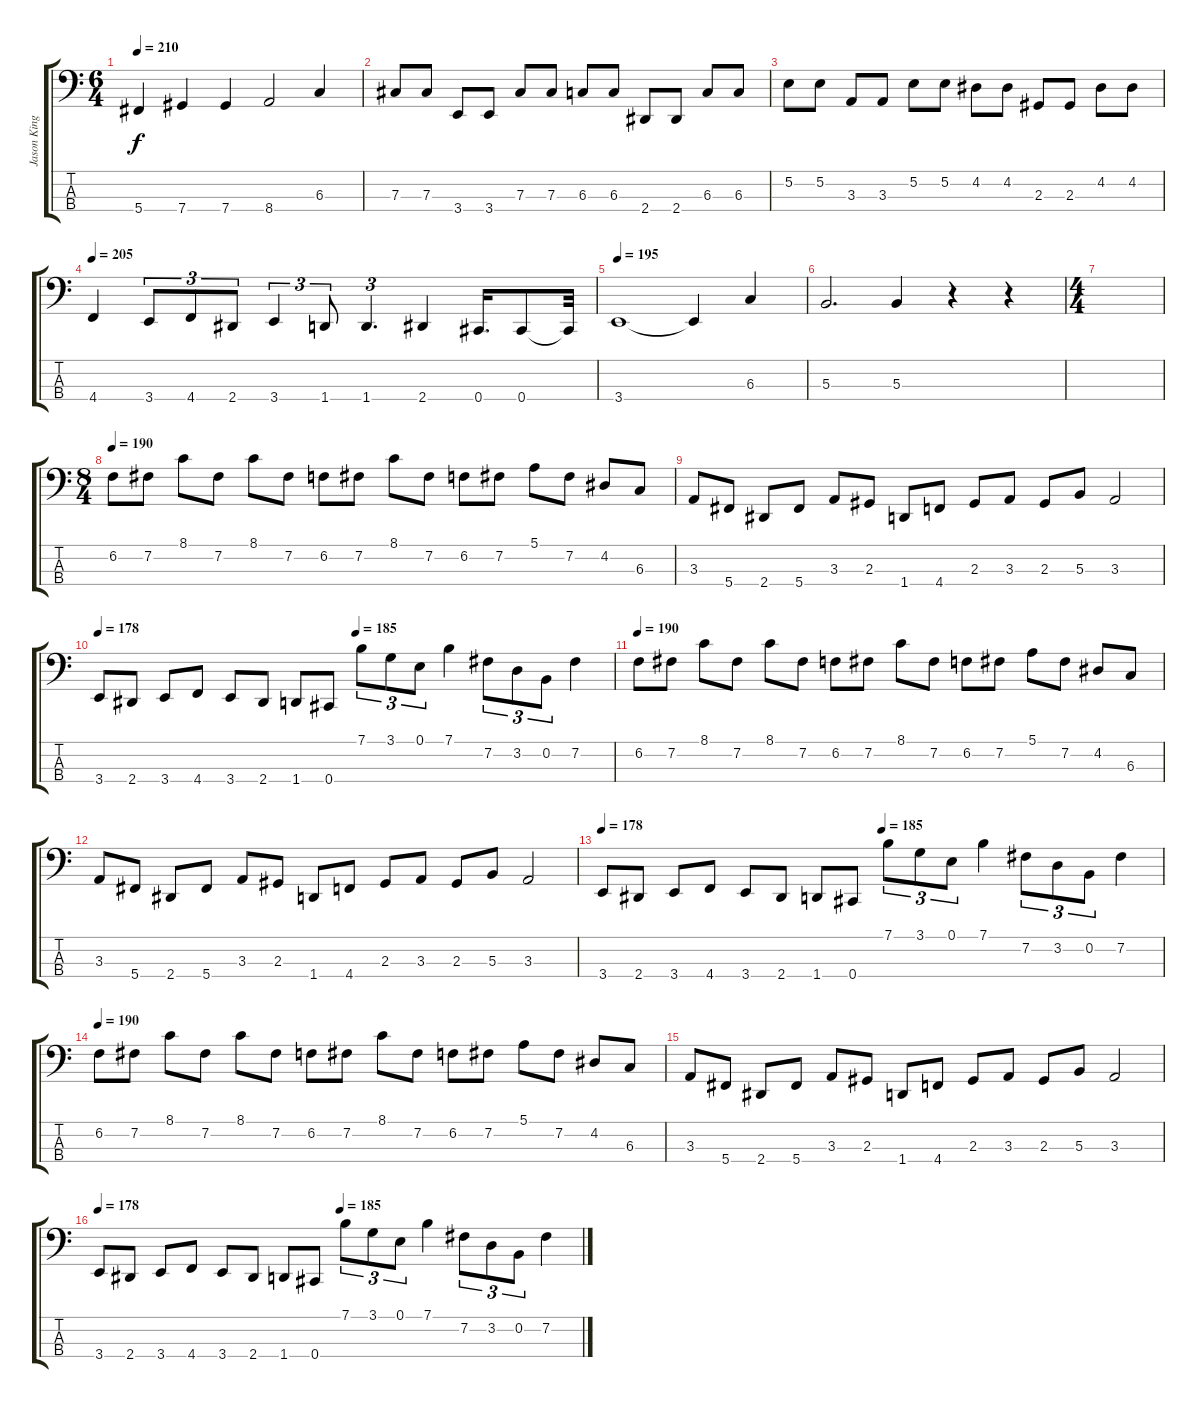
\track ("Jason King" "Jason King") {instrument electricbassfinger}
\staff {score tabs}
\tuning (E2 B1 Gb1 Db1) {hide}
\ts (6 4)
\tempo 210
\clef f4
\ks c
5.4.4{dy f} 7.4.4 7.4.4 8.4.2 6.3.4 |
7.3.8 7.3.8 3.4.8 3.4.8 7.3.8 7.3.8 6.3.8 6.3.8 2.4.8 2.4.8 6.3.8 6.3.8 |
5.2.8 5.2.8 3.3.8 3.3.8 5.2.8 5.2.8 4.2.8 4.2.8 2.3.8 2.3.8 4.2.8 4.2.8 |
\tempo 205
4.4.4 3.4.8{tu (3 2)} 4.4.8{tu (3 2)} 2.4.8{tu (3 2)} 3.4.4{tu (3 2)} 1.4.8{tu (3 2)} 1.4.4{d tu (3 2)} 2.4.4 0.4.16{d} 0.4.8 0.4{t}.32 |
\tempo 195
3.4.1 3.4{t}.4 6.3.4 |
5.3.2{d} 5.3.4 r.4 r.4 |
\ts (4 4)
|
\ts (8 4)
\tempo 190
6.2.8 7.2.8 8.1.8 7.2.8 8.1.8 7.2.8 6.2.8 7.2.8 8.1.8 7.2.8 6.2.8 7.2.8 5.1.8 7.2.8 4.2.8 6.3.8 |
3.3.8 5.4.8 2.4.8 5.4.8 3.3.8 2.3.8 1.4.8 4.4.8 2.3.8 3.3.8 2.3.8 5.3.8 3.3.2 |
\tempo 178
\tempo (185 0.5)
3.4.8 2.4.8 3.4.8 4.4.8 3.4.8 2.4.8 1.4.8 0.4.8 7.1.8{tu (3 2)} 3.1.8{tu (3 2)} 0.1.8{tu (3 2)} 7.1.4 7.2.8{tu (3 2)} 3.2.8{tu (3 2)} 0.2.8{tu (3 2)} 7.2.4 |
\tempo 190
6.2.8 7.2.8 8.1.8 7.2.8 8.1.8 7.2.8 6.2.8 7.2.8 8.1.8 7.2.8 6.2.8 7.2.8 5.1.8 7.2.8 4.2.8 6.3.8 |
3.3.8 5.4.8 2.4.8 5.4.8 3.3.8 2.3.8 1.4.8 4.4.8 2.3.8 3.3.8 2.3.8 5.3.8 3.3.2 |
\tempo 178
\tempo (185 0.5)
3.4.8 2.4.8 3.4.8 4.4.8 3.4.8 2.4.8 1.4.8 0.4.8 7.1.8{tu (3 2)} 3.1.8{tu (3 2)} 0.1.8{tu (3 2)} 7.1.4 7.2.8{tu (3 2)} 3.2.8{tu (3 2)} 0.2.8{tu (3 2)} 7.2.4 |
\tempo 190
6.2.8 7.2.8 8.1.8 7.2.8 8.1.8 7.2.8 6.2.8 7.2.8 8.1.8 7.2.8 6.2.8 7.2.8 5.1.8 7.2.8 4.2.8 6.3.8 |
3.3.8 5.4.8 2.4.8 5.4.8 3.3.8 2.3.8 1.4.8 4.4.8 2.3.8 3.3.8 2.3.8 5.3.8 3.3.2 |
\tempo 178
\tempo (185 0.5)
3.4.8 2.4.8 3.4.8 4.4.8 3.4.8 2.4.8 1.4.8 0.4.8 7.1.8{tu (3 2)} 3.1.8{tu (3 2)} 0.1.8{tu (3 2)} 7.1.4 7.2.8{tu (3 2)} 3.2.8{tu (3 2)} 0.2.8{tu (3 2)} 7.2.4
